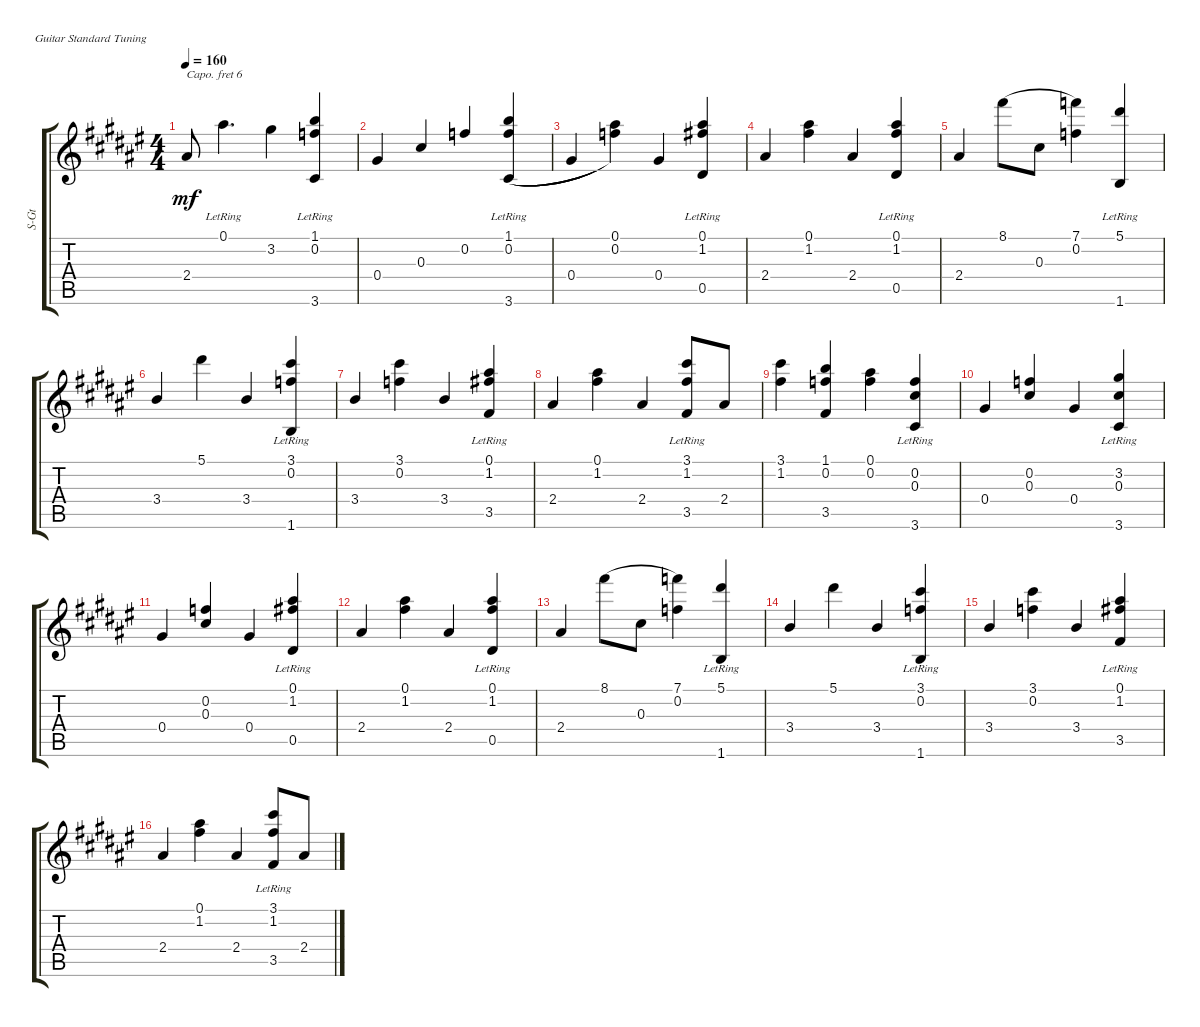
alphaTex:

\defaultSystemsLayout 4
\bracketExtendMode groupsimilarinstruments
\track ("Steel Guitar" "S-Gt") {instrument acousticguitarsteel}
\staff {score tabs}
\capo 6
\tuning (E4 B3 G3 D3 A2 E2)
\ts (4 4)
\tempo 160
\clef g2
\ks f#
2.4{acc forcenatural}.8{dy mf beam Up} 0.1{lr acc forcenatural}.4{d beam Down} 3.2{acc forcenatural}.4{beam Down} (1.1{acc forcenatural} 0.2{acc forcenatural} 3.6{lr acc forcenatural}).4{beam Up} |
0.4{acc forcenatural}.4{beam Up} 0.3{acc forcenatural}.4{beam Up} 0.2{acc forcenatural}.4{beam Up} (1.1{acc forcenatural} 0.2{acc forcenatural} 3.6{lr acc forcenatural}).4{legatoorigin beam Up} |
0.4{acc forcenatural}.4{legatoorigin beam Up} (0.1{acc forcenatural} 0.2{acc forcenatural}).4{beam Down} 0.4{acc forcenatural}.4{beam Up} (0.1{acc forcenatural} 1.2{acc forcenatural} 0.5{lr acc forcenatural}).4{beam Up} |
2.4{acc forcenatural}.4{beam Up} (0.1{acc forcenatural} 1.2{acc forcenatural}).4{beam Down} 2.4{acc forcenatural}.4{beam Up} (0.1{acc forcenatural} 1.2{acc forcenatural} 0.5{lr acc forcenatural}).4{beam Up} |
2.4{acc forcenatural}.4{beam Up} 8.1{acc forcenatural}.8{legatoorigin beam Down} 0.3{acc forcenatural}.8{legatoorigin beam Down} (7.1{acc forcenatural} 0.2{acc forcenatural}).4{beam Down} (5.1{lr acc forcenatural} 1.6{lr acc forcenatural}).4{beam Up} |
3.4{acc forcenatural}.4{beam Up} 5.1{acc forcenatural}.4{beam Down} 3.4{acc forcenatural}.4{beam Up} (3.1{acc forcenatural} 1.6{lr acc forcenatural} 0.2{lr acc forcenatural}).4{beam Up} |
3.4{acc forcenatural}.4{beam Up} (3.1{acc forcenatural} 0.2{acc forcenatural}).4{beam Down} 3.4{acc forcenatural}.4{beam Up} (3.5{lr acc forcenatural} 1.2{lr acc forcenatural} 0.1{lr acc forcenatural}).4{beam Up} |
2.4{acc forcenatural}.4{beam Up} (0.1{acc forcenatural} 1.2{acc forcenatural}).4{beam Down} 2.4{acc forcenatural}.4{beam Up} (3.5{lr acc forcenatural} 3.1{acc forcenatural} 1.2{acc forcenatural}).8{beam Up} 2.4{acc forcenatural}.8{beam Up} |
(3.1{acc forcenatural} 1.2{acc forcenatural}).4{beam Down} (1.1{acc forcenatural} 0.2{acc forcenatural} 3.5{acc forcenatural}).4{beam Up} (0.2{acc forcenatural} 0.1{acc forcenatural}).4{beam Down} (0.2{acc forcenatural} 0.3{acc forcenatural} 3.6{lr acc forcenatural}).4{beam Up} |
0.4{acc forcenatural}.4{beam Up} (0.3{acc forcenatural} 0.2{acc forcenatural}).4{beam Up} 0.4{acc forcenatural}.4{beam Up} (3.6{lr acc forcenatural} 3.2{acc forcenatural} 0.3{acc forcenatural}).4{beam Up} |
0.4{acc forcenatural}.4{beam Up} (0.2{acc forcenatural} 0.3{acc forcenatural}).4{beam Up} 0.4{acc forcenatural}.4{beam Up} (0.5{lr acc forcenatural} 1.2{acc forcenatural} 0.1{acc forcenatural}).4{beam Up} |
2.4{acc forcenatural}.4{beam Up} (0.1{acc forcenatural} 1.2{acc forcenatural}).4{beam Down} 2.4{acc forcenatural}.4{beam Up} (0.1{acc forcenatural} 1.2{acc forcenatural} 0.5{lr acc forcenatural}).4{beam Up} |
2.4{acc forcenatural}.4{beam Up} 8.1{acc forcenatural}.8{legatoorigin beam Down} 0.3{acc forcenatural}.8{legatoorigin beam Down} (7.1{acc forcenatural} 0.2{acc forcenatural}).4{beam Down} (5.1{lr acc forcenatural} 1.6{lr acc forcenatural}).4{beam Up} |
3.4{acc forcenatural}.4{beam Up} 5.1{acc forcenatural}.4{beam Down} 3.4{acc forcenatural}.4{beam Up} (3.1{lr acc forcenatural} 1.6{lr acc forcenatural} 0.2{lr acc forcenatural}).4{beam Up} |
3.4{acc forcenatural}.4{beam Up} (3.1{acc forcenatural} 0.2{acc forcenatural}).4{beam Down} 3.4{acc forcenatural}.4{beam Up} (3.5{lr acc forcenatural} 1.2{lr acc forcenatural} 0.1{lr acc forcenatural}).4{beam Up} |
2.4{acc forcenatural}.4{beam Up} (0.1{acc forcenatural} 1.2{acc forcenatural}).4{beam Down} 2.4{acc forcenatural}.4{beam Up} (3.5{lr acc forcenatural} 3.1{acc forcenatural} 1.2{acc forcenatural}).8{beam Up} 2.4{acc forcenatural}.8{beam Up}
